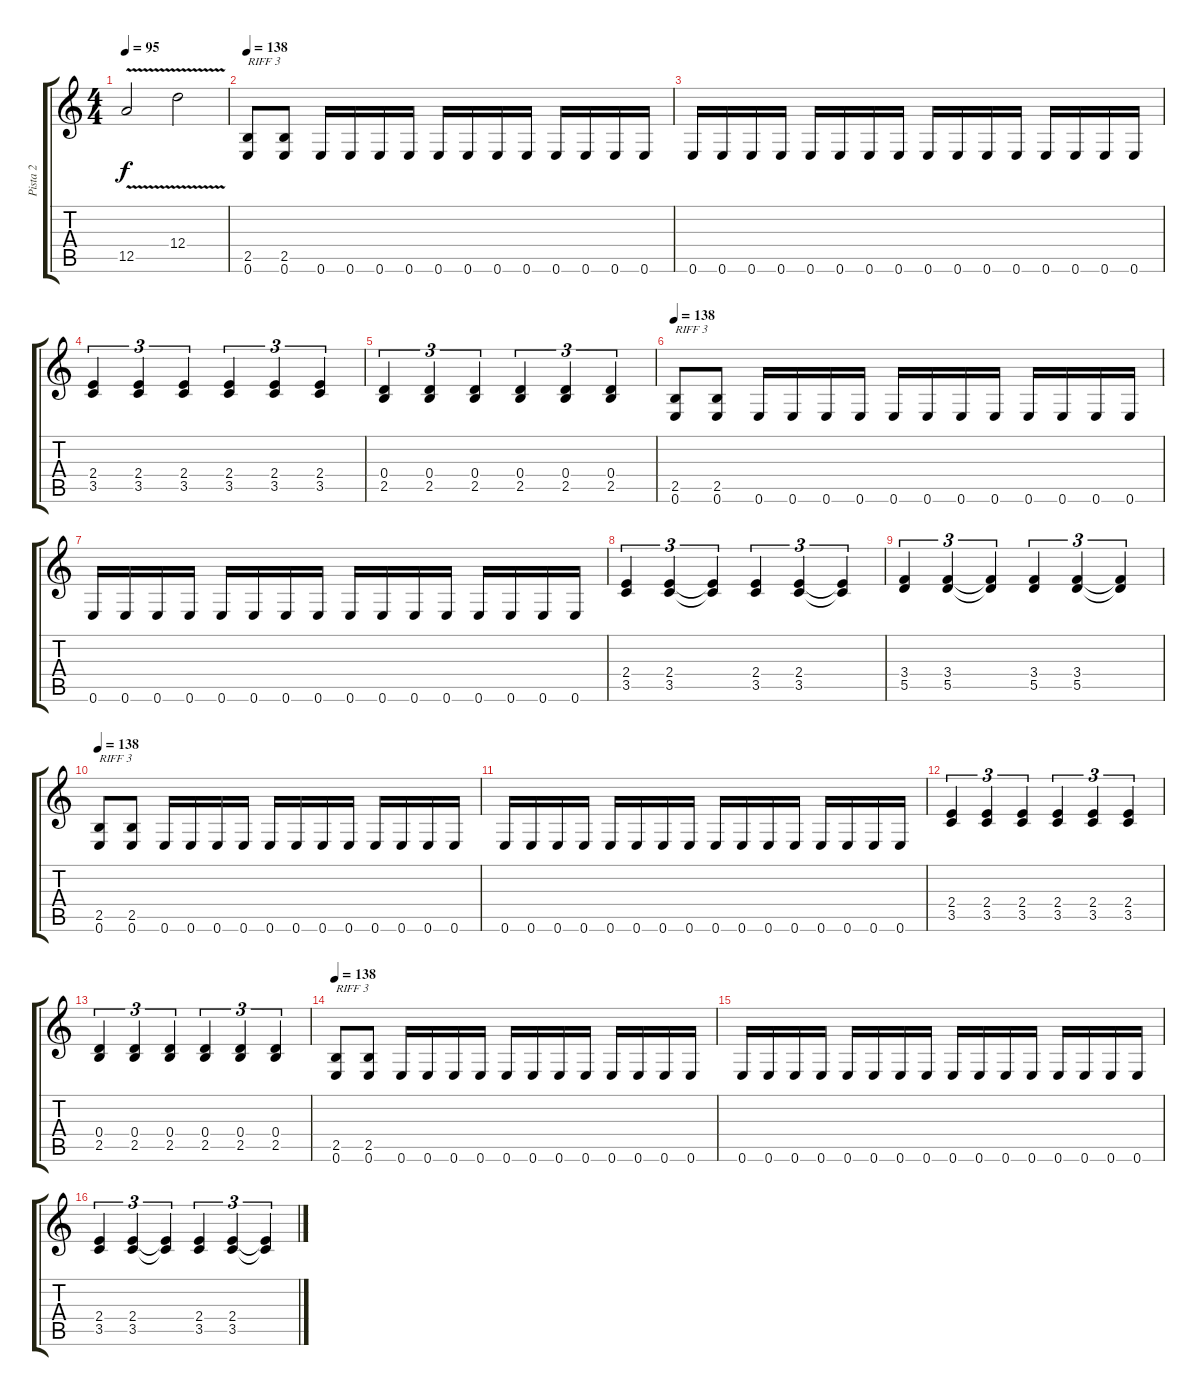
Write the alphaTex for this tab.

\track ("Pista 2" "Pista 2") {instrument distortionguitar}
\staff {score tabs}
\tuning (E4 B3 G3 D3 A2 E2) {hide}
\ts (4 4)
\tempo 95
\clef g2
\ks c
12.5{v}.2{dy f} 12.4{v}.2 |
\tempo 138
(2.5 0.6).8{txt "RIFF 3"} (2.5 0.6).8 0.6.16 0.6.16 0.6.16 0.6.16 0.6.16 0.6.16 0.6.16 0.6.16 0.6.16 0.6.16 0.6.16 0.6.16 |
0.6.16 0.6.16 0.6.16 0.6.16 0.6.16 0.6.16 0.6.16 0.6.16 0.6.16 0.6.16 0.6.16 0.6.16 0.6.16 0.6.16 0.6.16 0.6.16 |
(2.4 3.5).4{tu (3 2)} (2.4 3.5).4{tu (3 2)} (2.4 3.5).4{tu (3 2)} (2.4 3.5).4{tu (3 2)} (2.4 3.5).4{tu (3 2)} (2.4 3.5).4{tu (3 2)} |
(0.4 2.5).4{tu (3 2)} (0.4 2.5).4{tu (3 2)} (0.4 2.5).4{tu (3 2)} (0.4 2.5).4{tu (3 2)} (0.4 2.5).4{tu (3 2)} (0.4 2.5).4{tu (3 2)} |
\tempo 138
(2.5 0.6).8{txt "RIFF 3"} (2.5 0.6).8 0.6.16 0.6.16 0.6.16 0.6.16 0.6.16 0.6.16 0.6.16 0.6.16 0.6.16 0.6.16 0.6.16 0.6.16 |
0.6.16 0.6.16 0.6.16 0.6.16 0.6.16 0.6.16 0.6.16 0.6.16 0.6.16 0.6.16 0.6.16 0.6.16 0.6.16 0.6.16 0.6.16 0.6.16 |
(2.4 3.5).4{tu (3 2)} (2.4 3.5).4{tu (3 2)} (2.4{t} 3.5{t}).4{tu (3 2)} (2.4 3.5).4{tu (3 2)} (2.4 3.5).4{tu (3 2)} (2.4{t} 3.5{t}).4{tu (3 2)} |
(3.4 5.5).4{tu (3 2)} (3.4 5.5).4{tu (3 2)} (3.4{t} 5.5{t}).4{tu (3 2)} (3.4 5.5).4{tu (3 2)} (3.4 5.5).4{tu (3 2)} (3.4{t} 5.5{t}).4{tu (3 2)} |
\tempo 138
(2.5 0.6).8{txt "RIFF 3"} (2.5 0.6).8 0.6.16 0.6.16 0.6.16 0.6.16 0.6.16 0.6.16 0.6.16 0.6.16 0.6.16 0.6.16 0.6.16 0.6.16 |
0.6.16 0.6.16 0.6.16 0.6.16 0.6.16 0.6.16 0.6.16 0.6.16 0.6.16 0.6.16 0.6.16 0.6.16 0.6.16 0.6.16 0.6.16 0.6.16 |
(2.4 3.5).4{tu (3 2)} (2.4 3.5).4{tu (3 2)} (2.4 3.5).4{tu (3 2)} (2.4 3.5).4{tu (3 2)} (2.4 3.5).4{tu (3 2)} (2.4 3.5).4{tu (3 2)} |
(0.4 2.5).4{tu (3 2)} (0.4 2.5).4{tu (3 2)} (0.4 2.5).4{tu (3 2)} (0.4 2.5).4{tu (3 2)} (0.4 2.5).4{tu (3 2)} (0.4 2.5).4{tu (3 2)} |
\tempo 138
(2.5 0.6).8{txt "RIFF 3"} (2.5 0.6).8 0.6.16 0.6.16 0.6.16 0.6.16 0.6.16 0.6.16 0.6.16 0.6.16 0.6.16 0.6.16 0.6.16 0.6.16 |
0.6.16 0.6.16 0.6.16 0.6.16 0.6.16 0.6.16 0.6.16 0.6.16 0.6.16 0.6.16 0.6.16 0.6.16 0.6.16 0.6.16 0.6.16 0.6.16 |
(2.4 3.5).4{tu (3 2)} (2.4 3.5).4{tu (3 2)} (2.4{t} 3.5{t}).4{tu (3 2)} (2.4 3.5).4{tu (3 2)} (2.4 3.5).4{tu (3 2)} (2.4{t} 3.5{t}).4{tu (3 2)}
